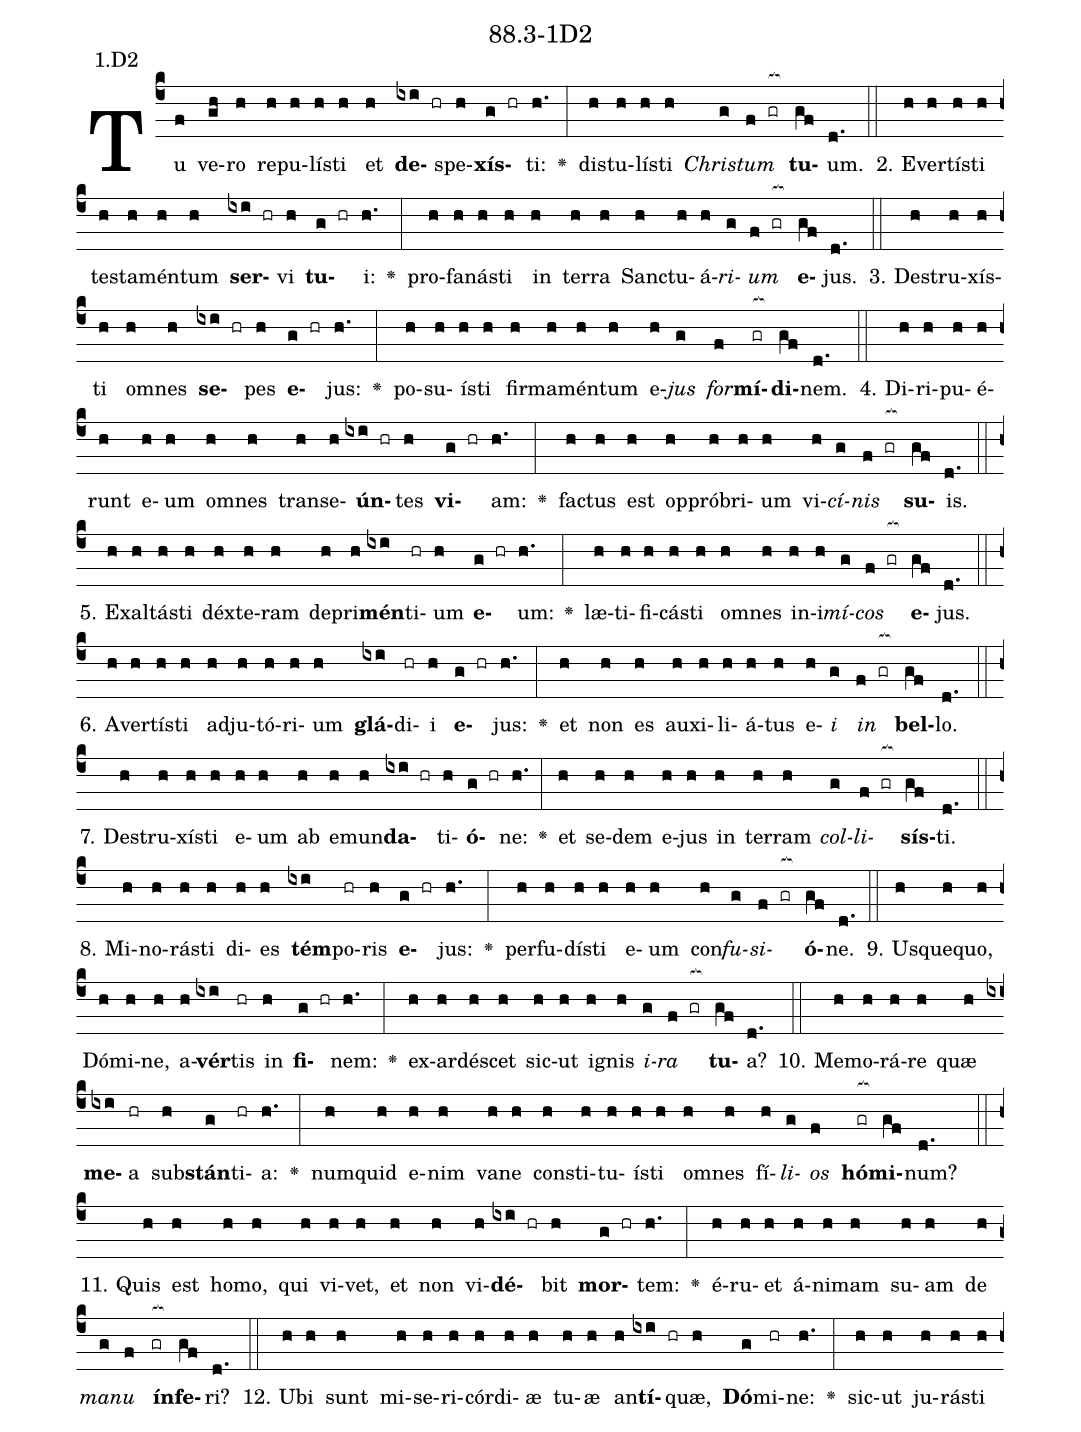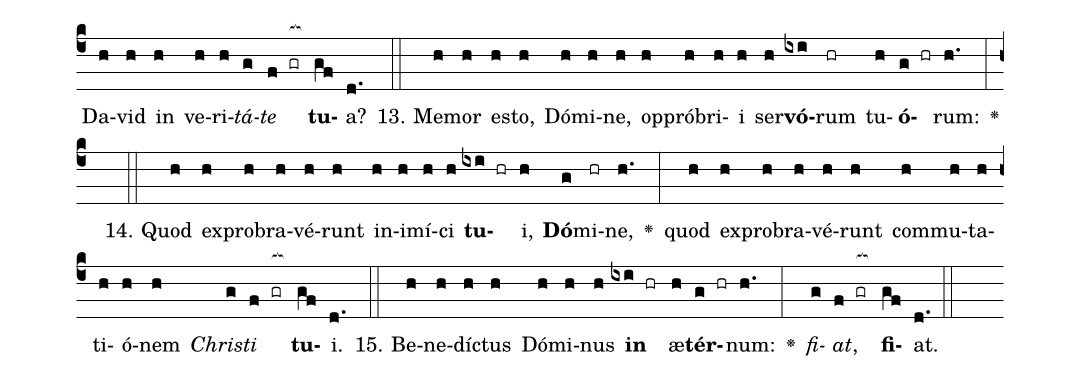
name: 88.3-1D2;
annotation: 1.D2;
%%
(c4)Tu(f) ve(gh)ro(h) re(h)pu(h)lís(h)ti(h) et(h) <b>de</b>(ixi hr)spe(h)<b>xís</b>(g hr)ti:(h.) <v>\greheightstar</v>(:) dis(h)tu(h)lís(h)ti(h) <i>Chris</i>(g)<i>tum</i>(f gr[ocb:1{]) <b>tu</b>(gf[ocb:0}])um.(d.) (::)
2. E(h)ver(h)tís(h)ti(h) tes(h)ta(h)mén(h)tum(h) <b>ser</b>(ixi hr)vi(h) <b>tu</b>(g hr)i:(h.) <v>\greheightstar</v>(:) pro(h)fa(h)nás(h)ti(h) in(h) ter(h)ra(h) Sanc(h)tu(h)á(h)<i>ri</i>(g)<i>um</i>(f gr[ocb:1{]) <b>e</b>(gf[ocb:0}])jus.(d.) (::)
3. De(h)stru(h)xís(h)ti(h) om(h)nes(h) <b>se</b>(ixi hr)pes(h) <b>e</b>(g hr)jus:(h.) <v>\greheightstar</v>(:) po(h)su(h)ís(h)ti(h) fir(h)ma(h)mén(h)tum(h) e(h)<i>jus</i>(g) <i>for</i>(f)<b>mí</b>(gr[ocb:1{])<b>di</b>(gf[ocb:0}])nem.(d.) (::)
4. Di(h)ri(h)pu(h)é(h)runt(h) e(h)um(h) om(h)nes(h) trans(h)e(h)<b>ún</b>(ixi hr)tes(h) <b>vi</b>(g hr)am:(h.) <v>\greheightstar</v>(:) fac(h)tus(h) est(h) op(h)pró(h)bri(h)um(h) vi(h)<i>cí</i>(g)<i>nis</i>(f gr[ocb:1{]) <b>su</b>(gf[ocb:0}])is.(d.) (::)
5. Ex(h)al(h)tás(h)ti(h) déx(h)te(h)ram(h) de(h)pri(h)<b>mén</b>(ixi)ti(hr)um(h) <b>e</b>(g hr)um:(h.) <v>\greheightstar</v>(:) læ(h)ti(h)fi(h)cás(h)ti(h) om(h)nes(h) in(h)i(h)<i>mí</i>(g)<i>cos</i>(f gr[ocb:1{]) <b>e</b>(gf[ocb:0}])jus.(d.) (::)
6. A(h)ver(h)tís(h)ti(h) ad(h)ju(h)tó(h)ri(h)um(h) <b>glá</b>(ixi)di(hr)i(h) <b>e</b>(g hr)jus:(h.) <v>\greheightstar</v>(:) et(h) non(h) es(h) au(h)xi(h)li(h)á(h)tus(h) e(h)<i>i</i>(g) <i>in</i>(f gr[ocb:1{]) <b>bel</b>(gf[ocb:0}])lo.(d.) (::)
7. De(h)stru(h)xís(h)ti(h) e(h)um(h) ab(h) e(h)mun(h)<b>da</b>(ixi hr)ti(h)<b>ó</b>(g hr)ne:(h.) <v>\greheightstar</v>(:) et(h) se(h)dem(h) e(h)jus(h) in(h) ter(h)ram(h) <i>col</i>(g)<i>li</i>(f gr[ocb:1{])<b>sís</b>(gf[ocb:0}])ti.(d.) (::)
8. Mi(h)no(h)rás(h)ti(h) di(h)es(h) <b>tém</b>(ixi)po(hr)ris(h) <b>e</b>(g hr)jus:(h.) <v>\greheightstar</v>(:) per(h)fu(h)dís(h)ti(h) e(h)um(h) con(h)<i>fu</i>(g)<i>si</i>(f gr[ocb:1{])<b>ó</b>(gf[ocb:0}])ne.(d.) (::)
9. Us(h)que(h)quo,(h) Dó(h)mi(h)ne,(h) a(h)<b>vér</b>(ixi)tis(hr) in(h) <b>fi</b>(g hr)nem:(h.) <v>\greheightstar</v>(:) ex(h)ar(h)dé(h)scet(h) sic(h)ut(h) i(h)gnis(h) <i>i</i>(g)<i>ra</i>(f gr[ocb:1{]) <b>tu</b>(gf[ocb:0}])a?(d.) (::)
10. Me(h)mo(h)rá(h)re(h) quæ(h) <b>me</b>(ixi)a(hr) sub(h)<b>stán</b>(g)ti(hr)a:(h.) <v>\greheightstar</v>(:) num(h)quid(h) e(h)nim(h) va(h)ne(h) con(h)sti(h)tu(h)ís(h)ti(h) om(h)nes(h) fí(h)<i>li</i>(g)<i>os</i>(f) <b>hó</b>(gr[ocb:1{])<b>mi</b>(gf[ocb:0}])num?(d.) (::)
11. Quis(h) est(h) ho(h)mo,(h) qui(h) vi(h)vet,(h) et(h) non(h) vi(h)<b>dé</b>(ixi hr)bit(h) <b>mor</b>(g hr)tem:(h.) <v>\greheightstar</v>(:) é(h)ru(h)et(h) á(h)ni(h)mam(h) su(h)am(h) de(h) <i>ma</i>(g)<i>nu</i>(f) <b>ín</b>(gr[ocb:1{])<b>fe</b>(gf[ocb:0}])ri?(d.) (::)
12. U(h)bi(h) sunt(h) mi(h)se(h)ri(h)cór(h)di(h)æ(h) tu(h)æ(h) an(h)<b>tí</b>(ixi hr)quæ,(h) <b>Dó</b>(g)mi(hr)ne:(h.) <v>\greheightstar</v>(:) sic(h)ut(h) ju(h)rás(h)ti(h) Da(h)vid(h) in(h) ve(h)ri(h)<i>tá</i>(g)<i>te</i>(f gr[ocb:1{]) <b>tu</b>(gf[ocb:0}])a?(d.) (::)
13. Me(h)mor(h) es(h)to,(h) Dó(h)mi(h)ne,(h) op(h)pró(h)bri(h)i(h) ser(h)<b>vó</b>(ixi)rum(hr) tu(h)<b>ó</b>(g hr)rum:(h.) <v>\greheightstar</v>(:)  (::)
14. Quod(h) ex(h)pro(h)bra(h)vé(h)runt(h) in(h)i(h)mí(h)ci(h) <b>tu</b>(ixi hr)i,(h) <b>Dó</b>(g)mi(hr)ne,(h.) <v>\greheightstar</v>(:) quod(h) ex(h)pro(h)bra(h)vé(h)runt(h) com(h)mu(h)ta(h)ti(h)ó(h)nem(h) <i>Chris</i>(g)<i>ti</i>(f gr[ocb:1{]) <b>tu</b>(gf[ocb:0}])i.(d.) (::)
15. Be(h)ne(h)díc(h)tus(h) Dó(h)mi(h)nus(h) <b>in</b>(ixi hr) æ(h)<b>tér</b>(g hr)num:(h.) <v>\greheightstar</v>(:) <i>fi</i>(g)<i>at</i>,(f gr[ocb:1{]) <b>fi</b>(gf[ocb:0}])at.(d.) (::)
